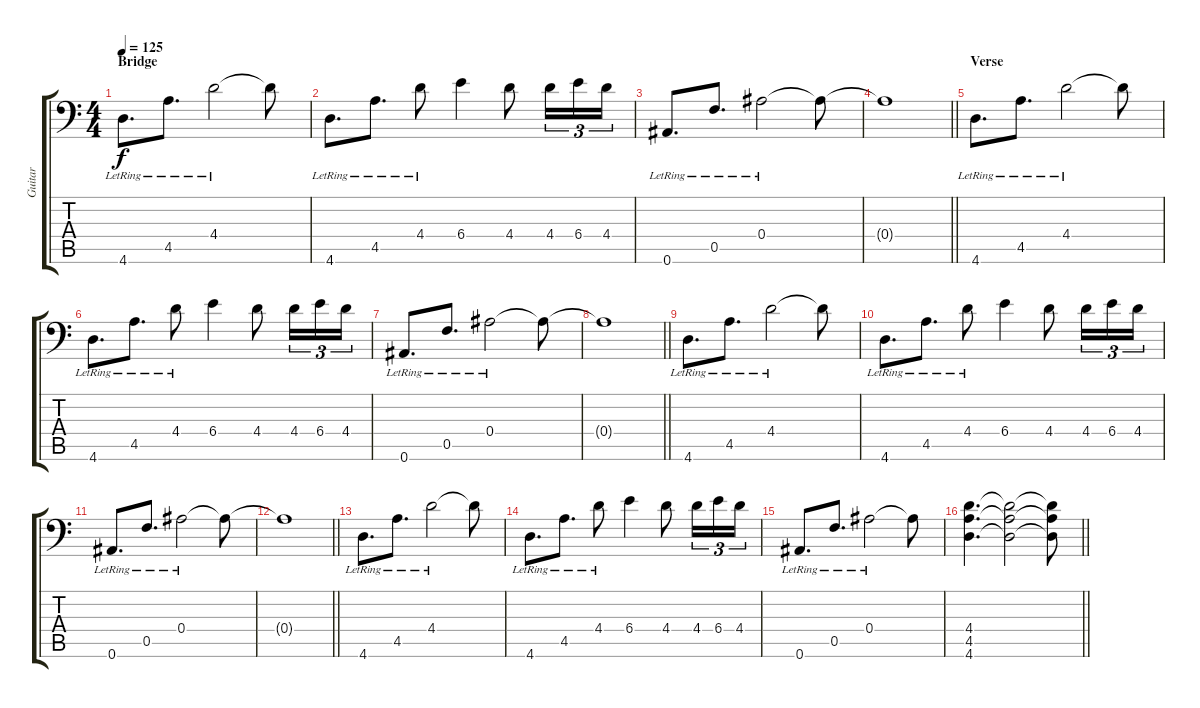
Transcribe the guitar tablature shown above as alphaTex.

\track ("Guitar" "Guitar") {instrument electricguitarclean}
\staff {score tabs}
\tuning (C4 G3 Eb3 Bb2 F2 Bb1) {hide}
\ts (4 4)
\section ("" "Bridge")
\tempo 125
\clef f4
\ks c
4.6{lr}.8{d dy f volume 15 instrument electricguitarclean} 4.5{lr}.8{d} 4.4{lr}.2 4.4{t}.8 |
4.6{lr}.8{d} 4.5{lr}.8{d} 4.4{lr}.8 6.4.4 4.4.8 4.4.16{tu (3 2)} 6.4.16{tu (3 2)} 4.4.16{tu (3 2)} |
0.6{lr}.8{d} 0.5{lr}.8{d} 0.4{lr}.2 0.4{t}.8 |
\barLineRight lightlight
0.4{t}.1 |
\section ("" "Verse")
4.6{lr}.8{d} 4.5{lr}.8{d} 4.4{lr}.2 4.4{t}.8 |
4.6{lr}.8{d} 4.5{lr}.8{d} 4.4{lr}.8 6.4.4 4.4.8 4.4.16{tu (3 2)} 6.4.16{tu (3 2)} 4.4.16{tu (3 2)} |
0.6{lr}.8{d} 0.5{lr}.8{d} 0.4{lr}.2 0.4{t}.8 |
\barLineRight lightlight
0.4{t}.1 |
4.6{lr}.8{d} 4.5{lr}.8{d} 4.4{lr}.2 4.4{t}.8 |
4.6{lr}.8{d} 4.5{lr}.8{d} 4.4{lr}.8 6.4.4 4.4.8 4.4.16{tu (3 2)} 6.4.16{tu (3 2)} 4.4.16{tu (3 2)} |
0.6{lr}.8{d} 0.5{lr}.8{d} 0.4{lr}.2 0.4{t}.8 |
\barLineRight lightlight
0.4{t}.1 |
4.6{lr}.8{d} 4.5{lr}.8{d} 4.4{lr}.2 4.4{t}.8 |
4.6{lr}.8{d} 4.5{lr}.8{d} 4.4{lr}.8 6.4.4 4.4.8 4.4.16{tu (3 2)} 6.4.16{tu (3 2)} 4.4.16{tu (3 2)} |
0.6{lr}.8{d} 0.5{lr}.8{d} 0.4{lr}.2 0.4{t}.8{volume 5} |
\barLineRight lightlight
(4.4 4.5 4.6).4{d volume 12 instrument distortionguitar} (4.4{t} 4.5{t} 4.6{t}).2 (4.4{t} 4.5{t} 4.6{t}).8
